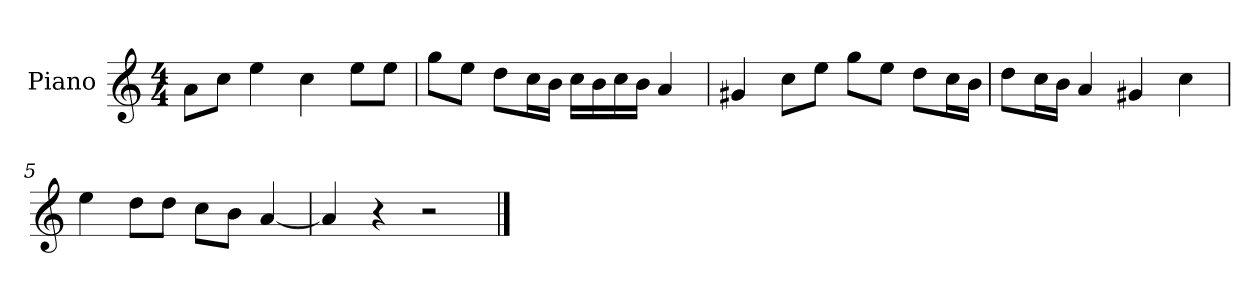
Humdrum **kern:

**kern
*part1
*staff1
*I"Piano
*I'P-no
*clefG2
*k[]
*M4/4
*MM90
=1
8a\L
8cc\J
4ee\
4cc\
8ee\L
8ee\J
=2
8gg\L
8ee\J
8dd\L
16cc\L
16b\JJ
16cc\LL
16b\
16cc\
16b\JJ
4a/
=3
4g#X/
8cc\L
8ee\J
8gg\L
8ee\J
8dd\L
16cc\L
16b\JJ
=4
8dd\L
16cc\L
16b\JJ
4a/
4g#X/
4cc\
=5
4ee\
8dd\L
8dd\J
8cc\L
8b\J
[4a/
!!LO:LB:g=z
=6
4a/]
4r
2r
==
*-
